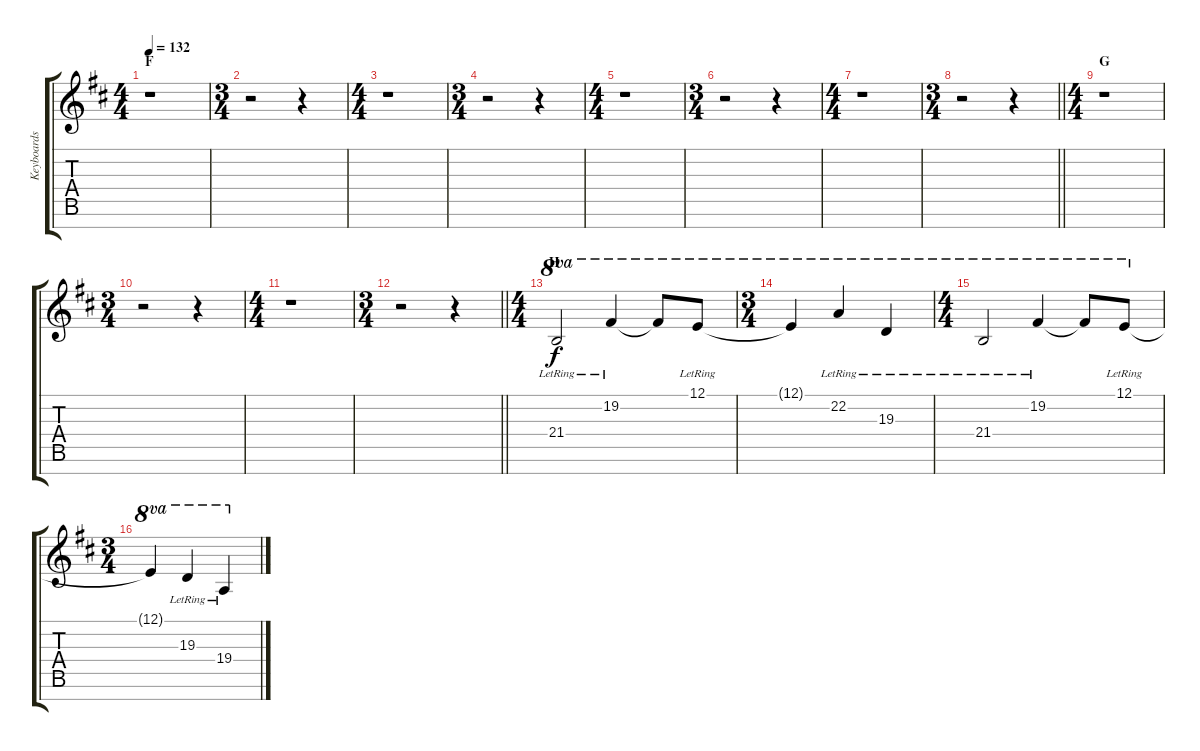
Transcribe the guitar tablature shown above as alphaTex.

\track ("Keyboards (high register)" "Keyboards ") {instrument acousticgrandpiano}
\staff {score tabs}
\tuning (E4 B3 G3 D3 A2 E2 B1) {hide}
\ts (4 4)
\section ("" "F")
\tempo 132
\clef g2
\ks bminor
r.1{dy f} |
\ts (3 4)
r.2 r.4 |
\ts (4 4)
r.1 |
\ts (3 4)
r.2 r.4 |
\ts (4 4)
r.1 |
\ts (3 4)
r.2 r.4 |
\ts (4 4)
r.1 |
\ts (3 4)
\barLineRight lightlight
r.2 r.4 |
\ts (4 4)
\section ("" "G")
r.1 |
\ts (3 4)
r.2 r.4 |
\ts (4 4)
r.1 |
\ts (3 4)
\barLineRight lightlight
r.2 r.4 |
\ts (4 4)
\section ("" "H")
21.4{lr}.2{ot 8va instrument acousticgrandpiano} 19.2{lr}.4{ot 8va} 19.2{t}.8{ot 8va} 12.1{lr}.8{ot 8va} |
\ts (3 4)
12.1{t}.4{ot 8va} 22.2{lr}.4{ot 8va} 19.3{lr}.4{ot 8va} |
\ts (4 4)
21.4{lr}.2{ot 8va} 19.2{lr}.4{ot 8va} 19.2{t}.8{ot 8va} 12.1{lr}.8{ot 8va} |
\ts (3 4)
12.1{t}.4{ot 8va} 19.3{lr}.4{ot 8va} 19.4{lr}.4{ot 8va}
